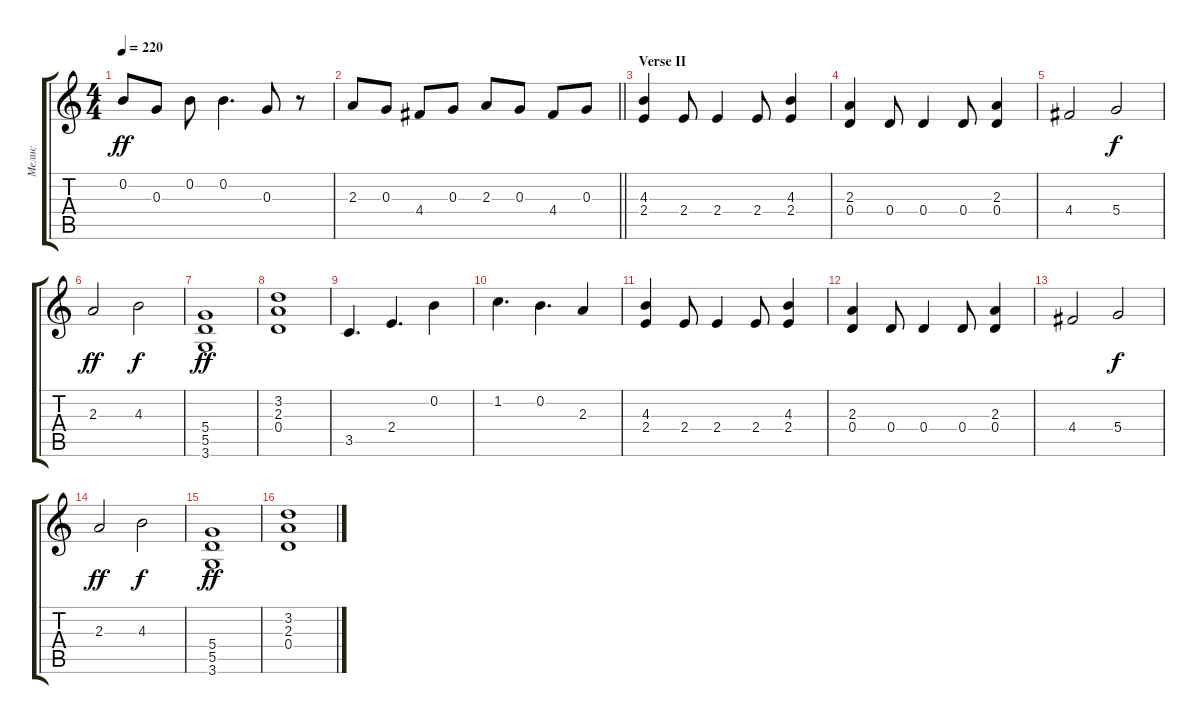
\track ("Мелис" "Мелис") {instrument overdrivenguitar}
\staff {score tabs}
\tuning (E4 B3 G3 D3 A2 E2) {hide}
\ts (4 4)
\tempo 220
\clef g2
\ks c
0.2.8{dy ff} 0.3.8 0.2.8 0.2.4{d} 0.3.8 r.8 |
\barLineRight lightlight
2.3.8 0.3.8 4.4.8 0.3.8 2.3.8 0.3.8 4.4.8 0.3.8 |
\section ("" "Verse II")
(4.3 2.4).4 2.4.8 2.4.4 2.4.8 (4.3 2.4).4 |
(2.3 0.4).4 0.4.8 0.4.4 0.4.8 (2.3 0.4).4 |
4.4.2 5.4.2{dy f} |
2.3.2{dy ff} 4.3.2{dy f} |
(5.4 5.5 3.6).1{dy ff} |
(3.2 2.3 0.4).1 |
3.5.4{d instrument acousticguitarsteel} 2.4.4{d} 0.2.4 |
1.2.4{d} 0.2.4{d} 2.3.4 |
(4.3 2.4).4{instrument overdrivenguitar} 2.4.8 2.4.4 2.4.8 (4.3 2.4).4 |
(2.3 0.4).4 0.4.8 0.4.4 0.4.8 (2.3 0.4).4 |
4.4.2 5.4.2{dy f} |
2.3.2{dy ff} 4.3.2{dy f} |
(5.4 5.5 3.6).1{dy ff} |
(3.2 2.3 0.4).1
